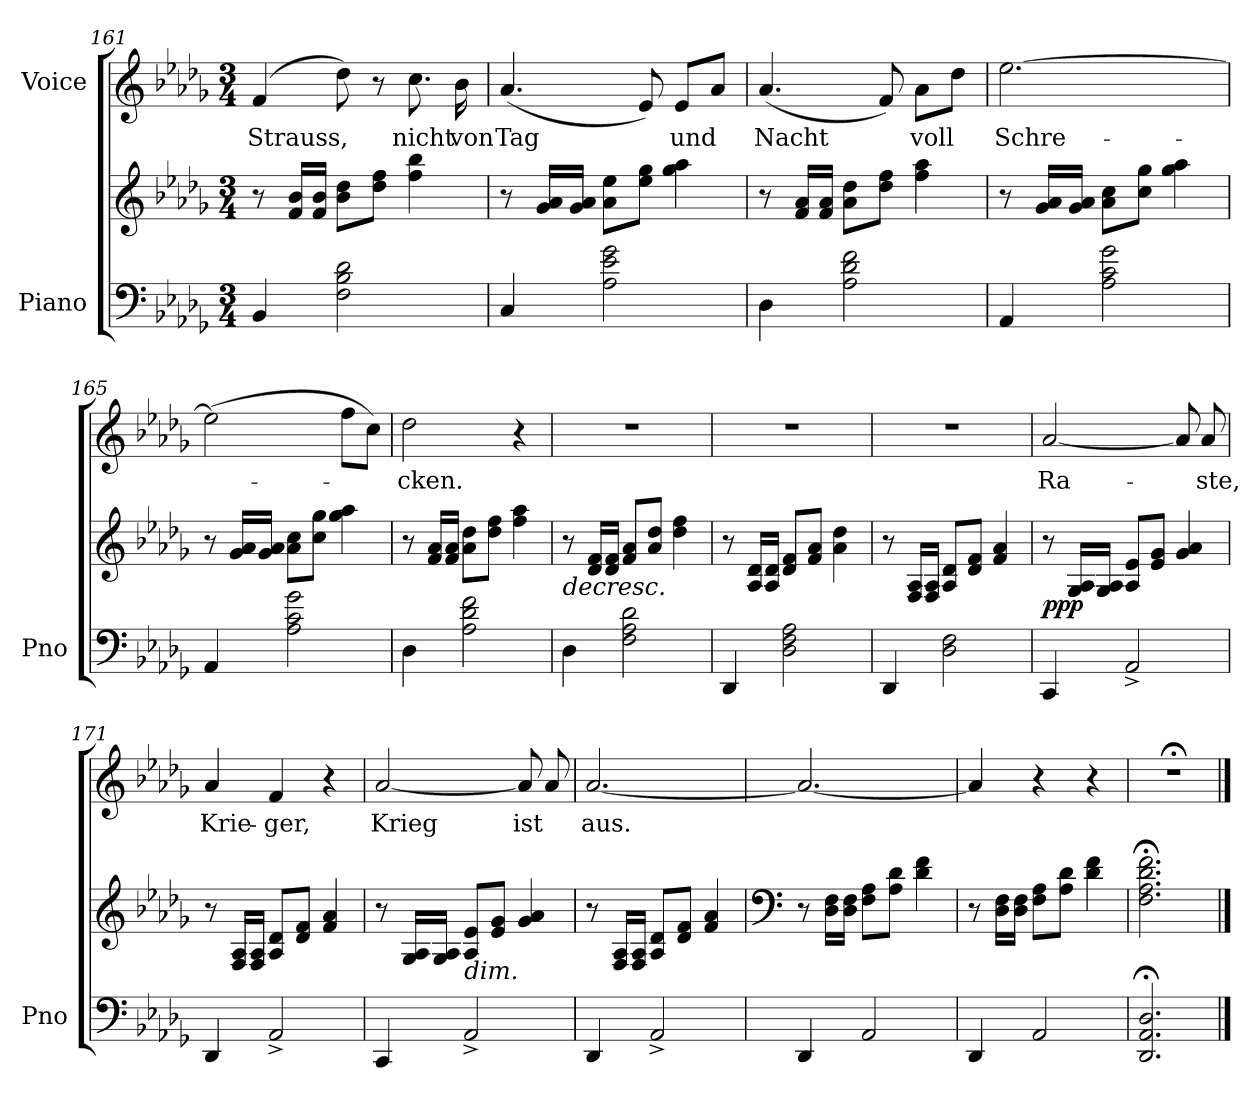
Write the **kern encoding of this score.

**kern	**kern	**dynam	**kern	**text
*part2	*part2	*part2	*part1	*part1
*staff3	*staff2	*staff2/3	*staff1	*staff1
*I"Piano	*	*	*I"Voice	*
*I'Pno	*	*	*	*
*clefF4	*clefG2	*	*clefG2	*
*k[b-e-a-d-g-]	*k[b-e-a-d-g-]	*	*k[b-e-a-d-g-]	*
*M3/4	*M3/4	*	*M3/4	*
=161	=161	=161	=161	=161
4BB-/	8r	.	(4f/	Strauss,
.	16f/ 16b-/LL	.	.	.
.	16f/ 16b-/JJ	.	.	.
2F\ 2B-\ 2d-\	8b-\ 8dd-\L	.	8dd-\)	.
.	8dd-\ 8ff\J	.	8r	.
.	4ff\ 4bb-\	.	8.cc\	nicht
.	.	.	16b-\	von
=162	=162	=162	=162	=162
4C/	8r	.	(4.a-/	Tag
.	16g-/ 16a-/LL	.	.	.
.	16g-/ 16a-/JJ	.	.	.
2A-\ 2e-\ 2g-\	8a-\ 8ee-\L	.	.	.
.	8ee-\ 8gg-\J	.	8e-/)	.
.	4gg-\ 4aa-\	.	8e-/L	und
.	.	.	8a-/J	.
=163	=163	=163	=163	=163
4D-\	8r	.	(4.a-/	Nacht
.	16f/ 16a-/LL	.	.	.
.	16f/ 16a-/JJ	.	.	.
2A-\ 2d-\ 2f\	8a-\ 8dd-\L	.	.	.
.	8dd-\ 8ff\J	.	8f/)	.
.	4ff\ 4aa-\	.	8a-\L	voll
.	.	.	8dd-\J	.
=164	=164	=164	=164	=164
4AA-/	8r	.	[2.ee-\	Schre-
.	16g-/ 16a-/LL	.	.	.
.	16g-/ 16a-/JJ	.	.	.
2A-\ 2c\ 2g-\	8a-\ 8cc\L	.	.	.
.	8cc\ 8gg-\J	.	.	.
.	4gg-\ 4aa-\	.	.	.
=165	=165	=165	=165	=165
*	*	*	*^	*
4AA-/	8r	.	(2ee-\]	4ryy	.
.	16g-/ 16a-/LL	.	.	.	.
.	16g-/ 16a-/JJ	.	.	.	.
2A-\ 2c\ 2g-\	8a-\ 8cc\L	.	.	4ryy	.
.	8cc\ 8gg-\J	.	.	.	.
.	4gg-\ 4aa-\	.	8ff\L	4ryy	.
.	.	.	8cc\J)	.	.
*	*	*	*v	*v	*
=166	=166	=166	=166	=166
4D-\	8r	.	2dd-\	-cken.
.	16f/ 16a-/LL	.	.	.
.	16f/ 16a-/JJ	.	.	.
2A-\ 2d-\ 2f\	8a-\ 8dd-\L	.	.	.
.	8dd-\ 8ff\J	.	.	.
.	4ff\ 4aa-\	.	4r	.
=167	=167	=167	=167	=167
!	!LO:TX:b:i:t=decresc.	!	!	!
4D-\	8r	.	2.r	.
.	16d-/ 16f/LL	.	.	.
.	16d-/ 16f/JJ	.	.	.
2F\ 2A-\ 2d-\	8f/ 8a-/L	.	.	.
.	8a-/ 8dd-/J	.	.	.
.	4dd-\ 4ff\	.	.	.
=168	=168	=168	=168	=168
4DD-/	8r	.	2.r	.
.	16A-/ 16d-/LL	.	.	.
.	16A-/ 16d-/JJ	.	.	.
2D-\ 2F\ 2A-\	8d-/ 8f/L	.	.	.
.	8f/ 8a-/J	.	.	.
.	4a-\ 4dd-\	.	.	.
=169	=169	=169	=169	=169
4DD-/	8r	.	2.r	.
.	16F/ 16A-/LL	.	.	.
.	16F/ 16A-/JJ	.	.	.
2D-\ 2F\	8A-/ 8d-/L	.	.	.
.	8d-/ 8f/J	.	.	.
.	4f/ 4a-/	.	.	.
=170	=170	=170	=170	=170
!	!	!LO:DY:b	!	!
4CC/	8r	ppp	[2a-/	Ra-
.	16G-/ 16A-/LL	.	.	.
.	16G-/ 16A-/JJ	.	.	.
2AA-^/	8A-/ 8e-/L	.	.	.
.	8e-/ 8g-/J	.	.	.
.	4g-/ 4a-/	.	8a-/]	.
.	.	.	8a-/	-ste,
=171	=171	=171	=171	=171
4DD-/	8r	.	4a-/	Krie-
.	16F/ 16A-/LL	.	.	.
.	16F/ 16A-/JJ	.	.	.
2AA-^/	8A-/ 8d-/L	.	4f/	-ger,
.	8d-/ 8f/J	.	.	.
.	4f/ 4a-/	.	4r	.
=172	=172	=172	=172	=172
4CC/	8r	.	[2a-/	Krieg
.	16G-/ 16A-/LL	.	.	.
.	16G-/ 16A-/JJ	.	.	.
!	!LO:TX:b:i:t=dim.	!	!	!
2AA-^/	8A-/ 8e-/L	.	.	.
.	8e-/ 8g-/J	.	.	.
.	4g-/ 4a-/	.	8a-/]	ist
.	.	.	8a-/	.
=173	=173	=173	=173	=173
4DD-/	8r	.	[2.a-/	aus.
.	16F/ 16A-/LL	.	.	.
.	16F/ 16A-/JJ	.	.	.
2AA-^/	8A-/ 8d-/L	.	.	.
.	8d-/ 8f/J	.	.	.
.	4f/ 4a-/	.	.	.
=174	=174	=174	=174	=174
*	*clefF4	*	*	*
4DD-/	8r	.	2.a-/_	.
.	16D-\ 16F\LL	.	.	.
.	16D-\ 16F\JJ	.	.	.
2AA-/	8F\ 8A-\L	.	.	.
.	8A-\ 8d-\J	.	.	.
.	4d-\ 4f\	.	.	.
=175	=175	=175	=175	=175
4DD-/	8r	.	4a-/]	.
.	16D-\ 16F\LL	.	.	.
.	16D-\ 16F\JJ	.	.	.
2AA-/	8F\ 8A-\L	.	4r	.
.	8A-\ 8d-\J	.	.	.
.	4d-\ 4f\	.	4r	.
=176	=176	=176	=176	=176
2.DD-/;< 2.AA-/;< 2.D-/;<	2.F\;< 2.A-\;< 2.d-\;< 2.f\;<	.	2.r;<	.
==	==	==	==	==
*-	*-	*-	*-	*-
